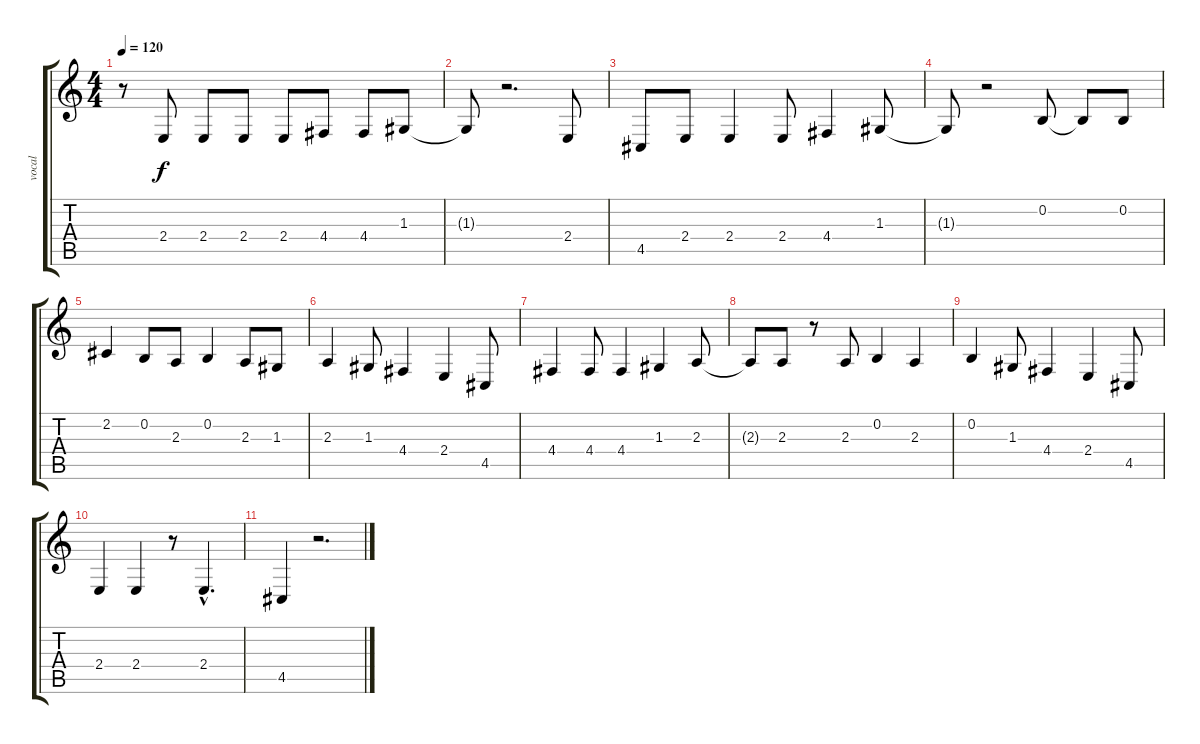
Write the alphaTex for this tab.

\track ("vocal" "vocal") {instrument lead6voice}
\staff {score tabs}
\tuning (E4 B3 G3 D3 A2 E2) {hide}
\ts (4 4)
\tempo 120
\clef g2
\ks c
r.8{dy f} 2.4.8 2.4.8 2.4.8 2.4.8 4.4.8 4.4.8 1.3.8 |
1.3{t}.8 r.2{d} 2.4.8 |
4.5.8 2.4.8 2.4.4 2.4.8 4.4.4 1.3.8 |
1.3{t}.8 r.2 0.2.8 0.2{t}.8 0.2.8 |
2.2.4 0.2.8 2.3.8 0.2.4 2.3.8 1.3.8 |
2.3.4 1.3.8 4.4.4 2.4.4 4.5.8 |
4.4.4 4.4.8 4.4.4 1.3.4 2.3.8 |
2.3{t}.8 2.3.8 r.8 2.3.8 0.2.4 2.3.4 |
0.2.4 1.3.8 4.4.4 2.4.4 4.5.8 |
2.4.4 2.4.4 r.8 2.4{hac}.4{d} |
4.5.4 r.2{d}
